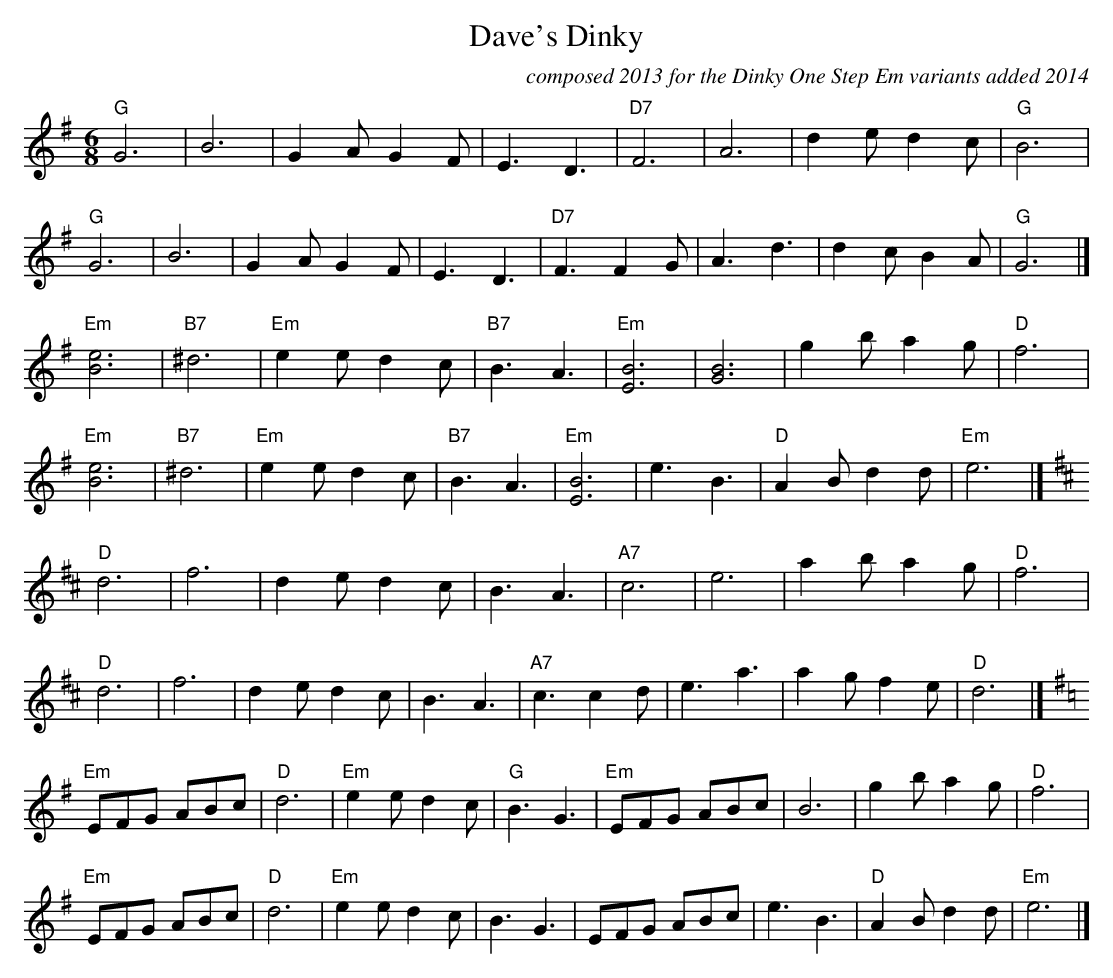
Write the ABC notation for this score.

X:1
T:Dave's Dinky
C:composed 2013 for the Dinky One Step Em variants added 2014
M:6/8
L:1/8
K:G
"G"G6|B6|G2A G2F|E3D3|"D7"F6|A6|d2e d2c|"G"B6|
"G"G6|B6|G2A G2F|E3D3|"D7"F3F2G|A3d3|d2c B2A|"G"G6|]
K:Em
"Em"[Be]6|"B7"^d6|"Em"e2e d2c|"B7"B3A3|"Em"[EB]6|[GB]6|g2b a2g|"D"f6|
"Em"[Be]6|"B7"^d6|"Em"e2e d2c|"B7"B3A3|"Em"[EB]6|e3B3|"D"A2B d2d|"Em"e6|]
K:Dmaj
"D"d6|f6|d2e d2c|B3A3|"A7"c6|e6|a2b a2g|"D"f6|
"D"d6|f6|d2e d2c|B3A3|"A7"c3c2d|e3a3|a2g f2e|"D"d6|]
K:Em
"Em"EFG ABc|"D"d6|"Em"e2e d2c|"G"B3G3|"Em"EFG ABc|B6|g2b a2g|"D"f6|
"Em"EFG ABc|"D"d6|"Em"e2e d2c|B3G3|EFG ABc|e3B3|"D"A2B d2d|"Em"e6|]
